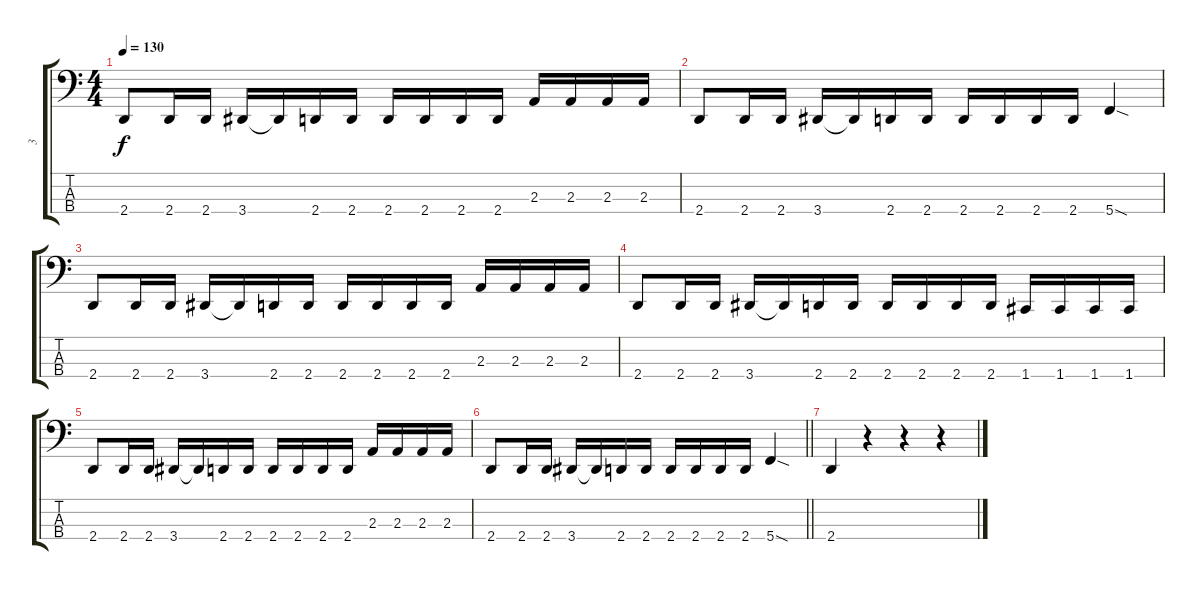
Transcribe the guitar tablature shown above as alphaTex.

\track ("3" "3") {instrument electricbassfinger}
\staff {score tabs}
\tuning (F2 C2 G1 C1) {hide}
\ts (4 4)
\tempo 130
\clef f4
\ks c
2.4.8{dy f} 2.4.16 2.4.16 3.4.16 3.4{t}.16 2.4.16 2.4.16 2.4.16 2.4.16 2.4.16 2.4.16 2.3.16 2.3.16 2.3.16 2.3.16 |
2.4.8 2.4.16 2.4.16 3.4.16 3.4{t}.16 2.4.16 2.4.16 2.4.16 2.4.16 2.4.16 2.4.16 5.4{sod}.4 |
2.4.8 2.4.16 2.4.16 3.4.16 3.4{t}.16 2.4.16 2.4.16 2.4.16 2.4.16 2.4.16 2.4.16 2.3.16 2.3.16 2.3.16 2.3.16 |
2.4.8 2.4.16 2.4.16 3.4.16 3.4{t}.16 2.4.16 2.4.16 2.4.16 2.4.16 2.4.16 2.4.16 1.4.16 1.4.16 1.4.16 1.4.16 |
2.4.8 2.4.16 2.4.16 3.4.16 3.4{t}.16 2.4.16 2.4.16 2.4.16 2.4.16 2.4.16 2.4.16 2.3.16 2.3.16 2.3.16 2.3.16 |
\barLineRight lightlight
2.4.8 2.4.16 2.4.16 3.4.16 3.4{t}.16 2.4.16 2.4.16 2.4.16 2.4.16 2.4.16 2.4.16 5.4{sod}.4 |
2.4.4 r.4 r.4 r.4
